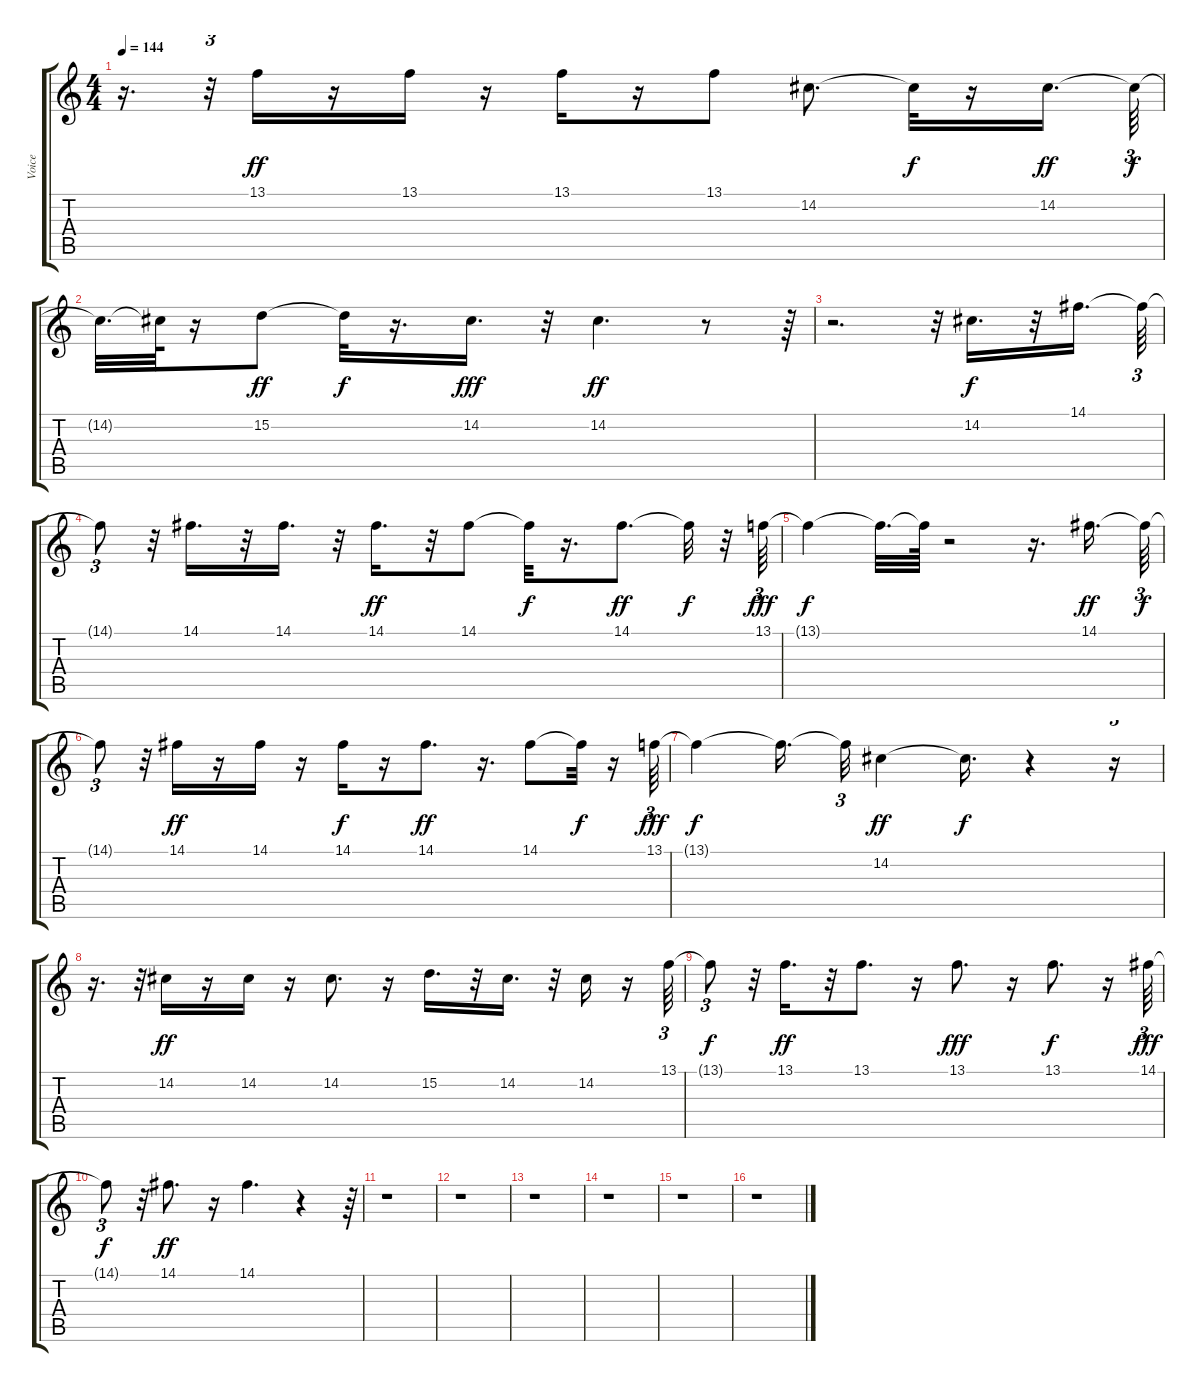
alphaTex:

\track ("Voice" "Voice") {instrument flute}
\staff {score tabs}
\tuning (E4 B3 G3 D3 A2 E2) {hide}
\ts (4 4)
\tempo 144
\clef g2
\ks c
r.16{d dy ff} r.32{tu (3 2)} 13.1.16 r.16 13.1.16 r.16 13.1.16 r.16 13.1.8 14.2.8{d} 14.2{t}.32{dy f} r.16 14.2.16{d dy ff} 14.2{t}.64{tu (3 2) dy f} |
14.2{t}.32{d} 14.2{t}.64 r.16 15.2.8{dy ff} 15.2{t}.32{dy f} r.16{d} 14.2.16{d dy fff} r.32 14.2.4{d dy ff} r.8 r.64{tu (3 2)} |
r.2{d} r.32{tu (3 2)} 14.2.16{d dy f} r.32 14.1.16{d} 14.1{t}.64{tu (3 2)} |
14.1{t}.8{tu (3 2)} r.32 14.1.16{d} r.32 14.1.16{d} r.32 14.1.16{d dy ff} r.32 14.1.8 14.1{t}.32{dy f} r.16{d} 14.1.8{d dy ff} 14.1{t}.32{dy f} r.32 13.1.64{tu (3 2) dy fff} |
13.1{t}.4{dy f} 13.1{t}.32{d} 13.1{t}.64 r.2 r.16{d} 14.1.16{d dy ff} 14.1{t}.64{tu (3 2) dy f} |
14.1{t}.8{tu (3 2)} r.32 14.1.16{dy ff} r.16 14.1.16 r.16 14.1.16{dy f} r.16 14.1.8{d dy ff} r.16{d} 14.1.8 14.1{t}.32{dy f} r.16 13.1.64{tu (3 2) dy fff} |
13.1{t}.4{dy f} 13.1{t}.16{d} 13.1{t}.32{tu (3 2)} 14.2.4{dy ff} 14.2{t}.16{d dy f} r.4 r.16{tu (3 2)} |
r.16{d} r.32{tu (3 2)} 14.2.16{dy ff} r.16 14.2.16 r.16 14.2.8{d} r.16 15.2.16{d} r.32 14.2.16{d} r.32 14.2.16 r.16 13.1.64{tu (3 2)} |
13.1{t}.8{tu (3 2) dy f} r.32 13.1.16{d dy ff} r.32 13.1.8{d} r.16 13.1.8{d dy fff} r.16 13.1.8{d dy f} r.16 14.1.64{tu (3 2) dy fff} |
14.1{t}.8{tu (3 2) dy f} r.32 14.1.8{d dy ff} r.16 14.1.4{d} r.4 r.64{tu (3 2)} |
r.1 |
r.1 |
r.1 |
r.1 |
r.1 |
r.1
